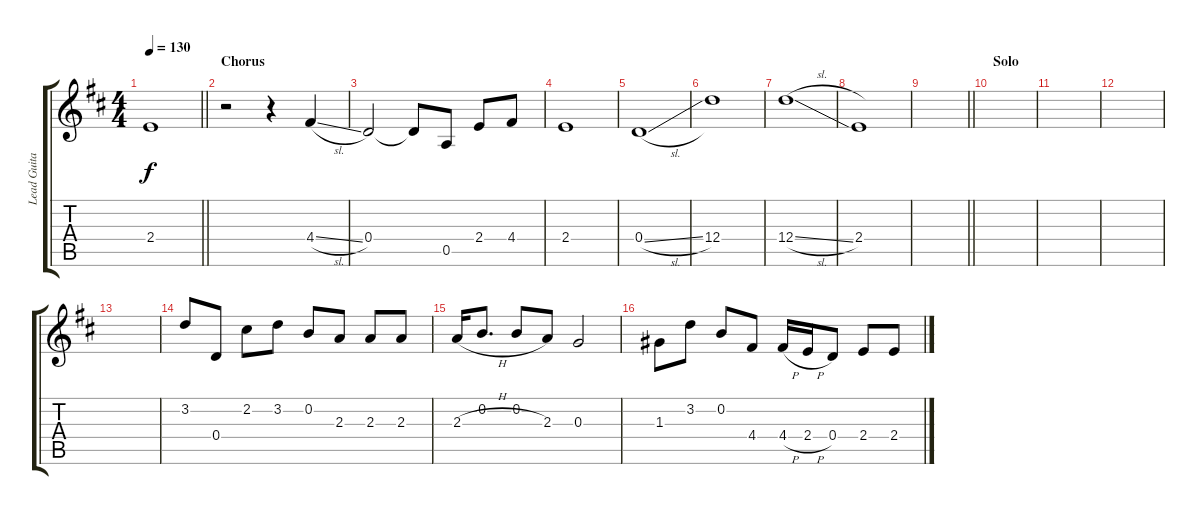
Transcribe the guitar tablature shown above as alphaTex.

\track ("Lead Guitar 2 " "Lead Guita") {instrument electricguitarjazz}
\staff {score tabs}
\tuning (E4 B3 G3 D3 A2 D2) {hide}
\ts (4 4)
\tempo 130
\clef g2
\barLineRight lightlight
\ks d
2.4.1{dy f} |
\section ("" "Chorus")
r.2 r.4 4.4{sl}.4 |
0.4.2 0.4{t}.8 0.5.8 2.4.8 4.4.8 |
2.4.1 |
0.4{sl}.1 |
12.4.1 |
12.4{sl}.1 |
2.4.1 |
\barLineRight lightlight
|
\section ("" "Solo")
|
|
|
|
3.2.8 0.4.8 2.2.8 3.2.8 0.2.8 2.3.8 2.3.8 2.3.8 |
2.3{h}.16 0.2.8{d} 0.2.8 2.3.8 0.3.2 |
1.3.8 3.2.8 0.2.8 4.4.8 4.4{h}.16 2.4{h}.16 0.4.8 2.4.8 2.4{ss}.8
